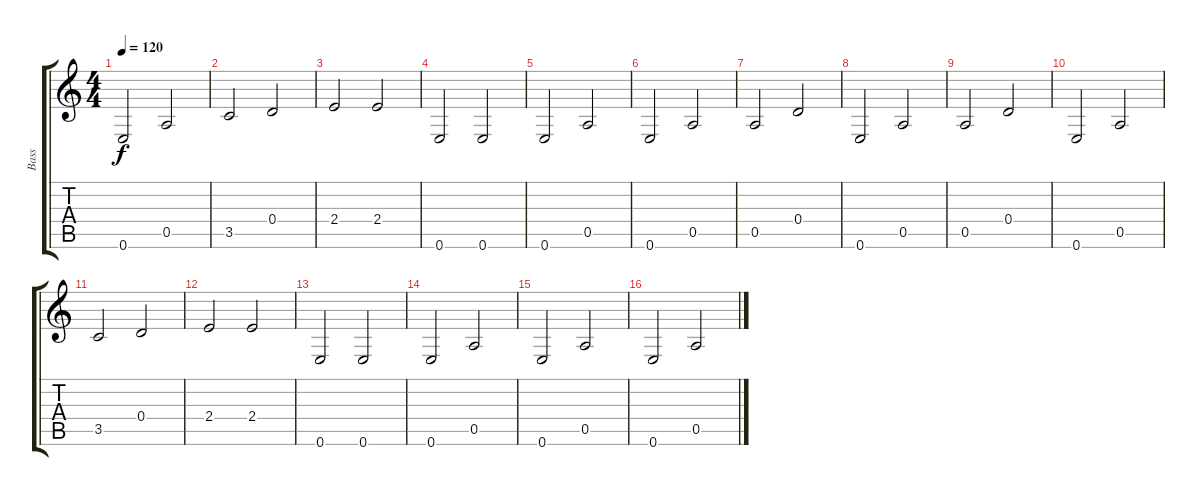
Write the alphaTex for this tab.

\track ("Bass" "Bass") {instrument slapbass1}
\staff {score tabs}
\tuning (E4 B3 G3 D3 A2 E2) {hide}
\ts (4 4)
\tempo 120
\clef g2
\ks c
0.6.2{dy f} 0.5.2 |
3.5.2 0.4.2 |
2.4.2 2.4.2 |
0.6.2 0.6.2 |
0.6.2 0.5.2 |
0.6.2 0.5.2 |
0.5.2 0.4.2 |
0.6.2 0.5.2 |
0.5.2 0.4.2 |
0.6.2 0.5.2 |
3.5.2 0.4.2 |
2.4.2 2.4.2 |
0.6.2 0.6.2 |
0.6.2 0.5.2 |
0.6.2 0.5.2 |
0.6.2 0.5.2
